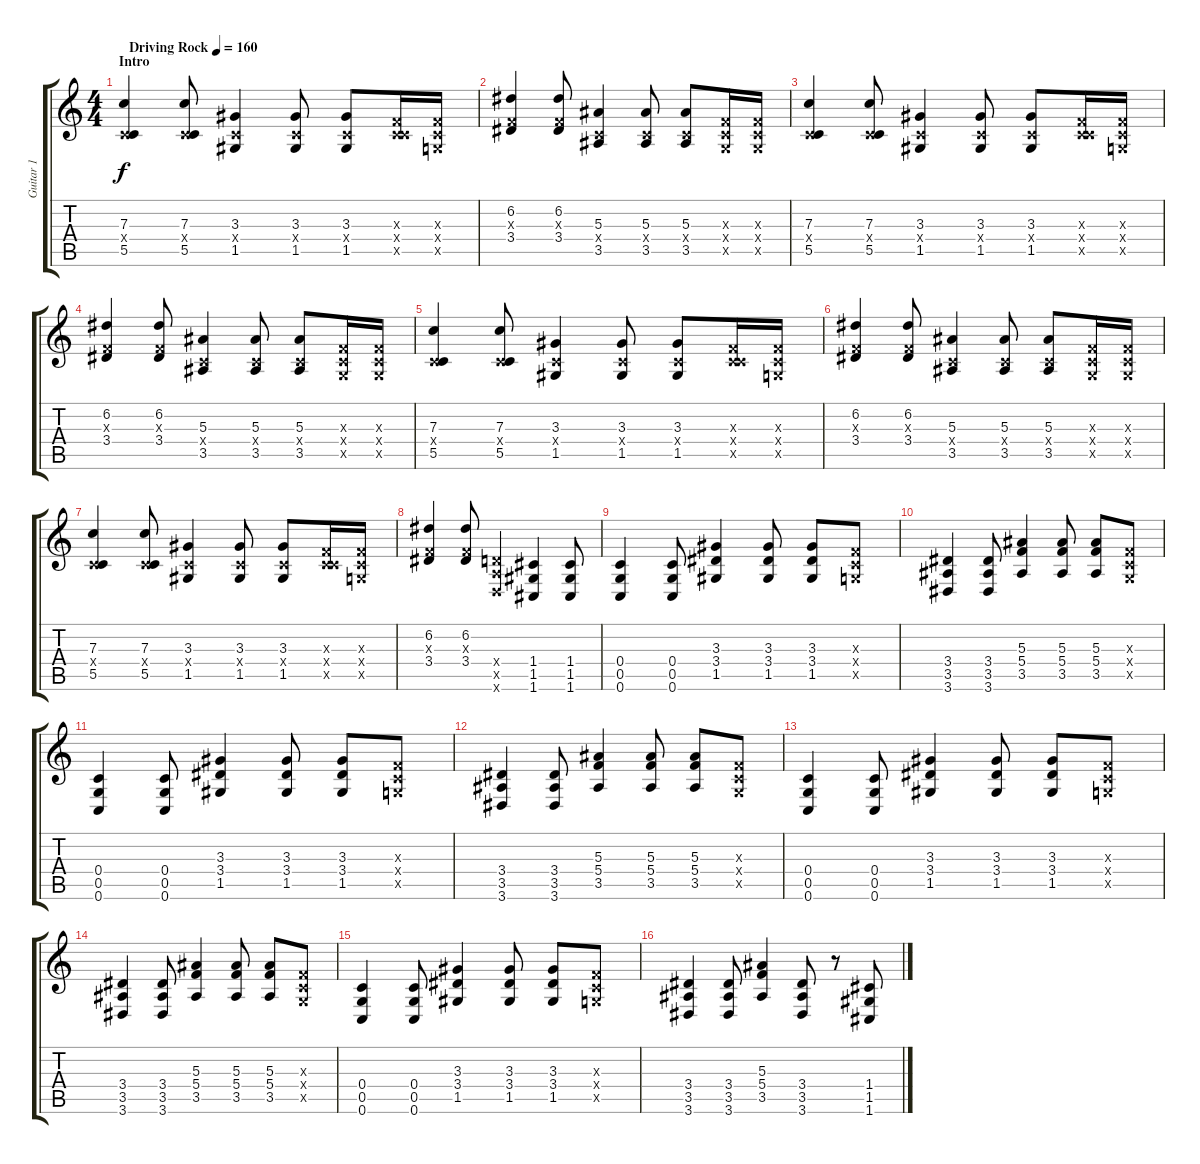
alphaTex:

\track ("Guitar 1" "Guitar 1") {instrument distortionguitar}
\staff {score tabs}
\tuning (D4 A3 F3 C3 G2 C2) {hide}
\ts (4 4)
\section ("" "Intro")
\tempo (160 "Driving Rock")
\clef g2
\ks c
(7.3 0.4{x} 5.5).4{dy f instrument distortionguitar} (7.3 0.4{x} 5.5).8 (3.3 0.4{x} 1.5).4 (3.3 0.4{x} 1.5).8 (3.3 0.4{x} 1.5).8 (0.3{x} 0.4{x} 5.5{x}).16 (0.3{x} 0.4{x} 0.5{x}).16 |
(6.2 0.3{x} 3.4).4 (6.2 0.3{x} 3.4).8 (5.3 0.4{x} 3.5).4 (5.3 0.4{x} 3.5).8 (5.3 0.4{x} 3.5).8 (0.3{x} 0.4{x} 0.5{x}).16 (0.3{x} 0.4{x} 0.5{x}).16 |
(7.3 0.4{x} 5.5).4 (7.3 0.4{x} 5.5).8 (3.3 0.4{x} 1.5).4 (3.3 0.4{x} 1.5).8 (3.3 0.4{x} 1.5).8 (0.3{x} 0.4{x} 5.5{x}).16 (0.3{x} 0.4{x} 0.5{x}).16 |
(6.2 0.3{x} 3.4).4 (6.2 0.3{x} 3.4).8 (5.3 0.4{x} 3.5).4 (5.3 0.4{x} 3.5).8 (5.3 0.4{x} 3.5).8 (0.3{x} 0.4{x} 0.5{x}).16 (0.3{x} 0.4{x} 0.5{x}).16 |
(7.3 0.4{x} 5.5).4 (7.3 0.4{x} 5.5).8 (3.3 0.4{x} 1.5).4 (3.3 0.4{x} 1.5).8 (3.3 0.4{x} 1.5).8 (0.3{x} 0.4{x} 5.5{x}).16 (0.3{x} 0.4{x} 0.5{x}).16 |
(6.2 0.3{x} 3.4).4 (6.2 0.3{x} 3.4).8 (5.3 0.4{x} 3.5).4 (5.3 0.4{x} 3.5).8 (5.3 0.4{x} 3.5).8 (0.3{x} 0.4{x} 0.5{x}).16 (0.3{x} 0.4{x} 0.5{x}).16 |
(7.3 0.4{x} 5.5).4 (7.3 0.4{x} 5.5).8 (3.3 0.4{x} 1.5).4 (3.3 0.4{x} 1.5).8 (3.3 0.4{x} 1.5).8 (0.3{x} 0.4{x} 5.5{x}).16 (0.3{x} 0.4{x} 0.5{x}).16 |
(6.2 0.3{x} 3.4).4 (6.2 0.3{x} 3.4).8 (2.4{x} 2.5{x} 2.6{x}).4 (1.4 1.5 1.6).4 (1.4 1.5 1.6).8 |
(0.4 0.5 0.6).4 (0.4 0.5 0.6).8 (3.3 3.4 1.5).4 (3.3 3.4 1.5).8 (3.3 3.4 1.5).8 (0.3{x} 0.4{x} 0.5{x}).8 |
(3.4 3.5 3.6).4 (3.4 3.5 3.6).8 (5.3 5.4 3.5).4 (5.3 5.4 3.5).8 (5.3 5.4 3.5).8 (0.3{x} 0.4{x} 0.5{x}).8 |
(0.4 0.5 0.6).4 (0.4 0.5 0.6).8 (3.3 3.4 1.5).4 (3.3 3.4 1.5).8 (3.3 3.4 1.5).8 (0.3{x} 0.4{x} 0.5{x}).8 |
(3.4 3.5 3.6).4 (3.4 3.5 3.6).8 (5.3 5.4 3.5).4 (5.3 5.4 3.5).8 (5.3 5.4 3.5).8 (0.3{x} 0.4{x} 0.5{x}).8 |
(0.4 0.5 0.6).4 (0.4 0.5 0.6).8 (3.3 3.4 1.5).4 (3.3 3.4 1.5).8 (3.3 3.4 1.5).8 (0.3{x} 0.4{x} 0.5{x}).8 |
(3.4 3.5 3.6).4 (3.4 3.5 3.6).8 (5.3 5.4 3.5).4 (5.3 5.4 3.5).8 (5.3 5.4 3.5).8 (0.3{x} 0.4{x} 0.5{x}).8 |
(0.4 0.5 0.6).4 (0.4 0.5 0.6).8 (3.3 3.4 1.5).4 (3.3 3.4 1.5).8 (3.3 3.4 1.5).8 (0.3{x} 0.4{x} 0.5{x}).8 |
(3.4 3.5 3.6).4 (3.4 3.5 3.6).8 (5.3 5.4 3.5).4 (3.4 3.5 3.6).8 r.8 (1.4 1.5 1.6).8
